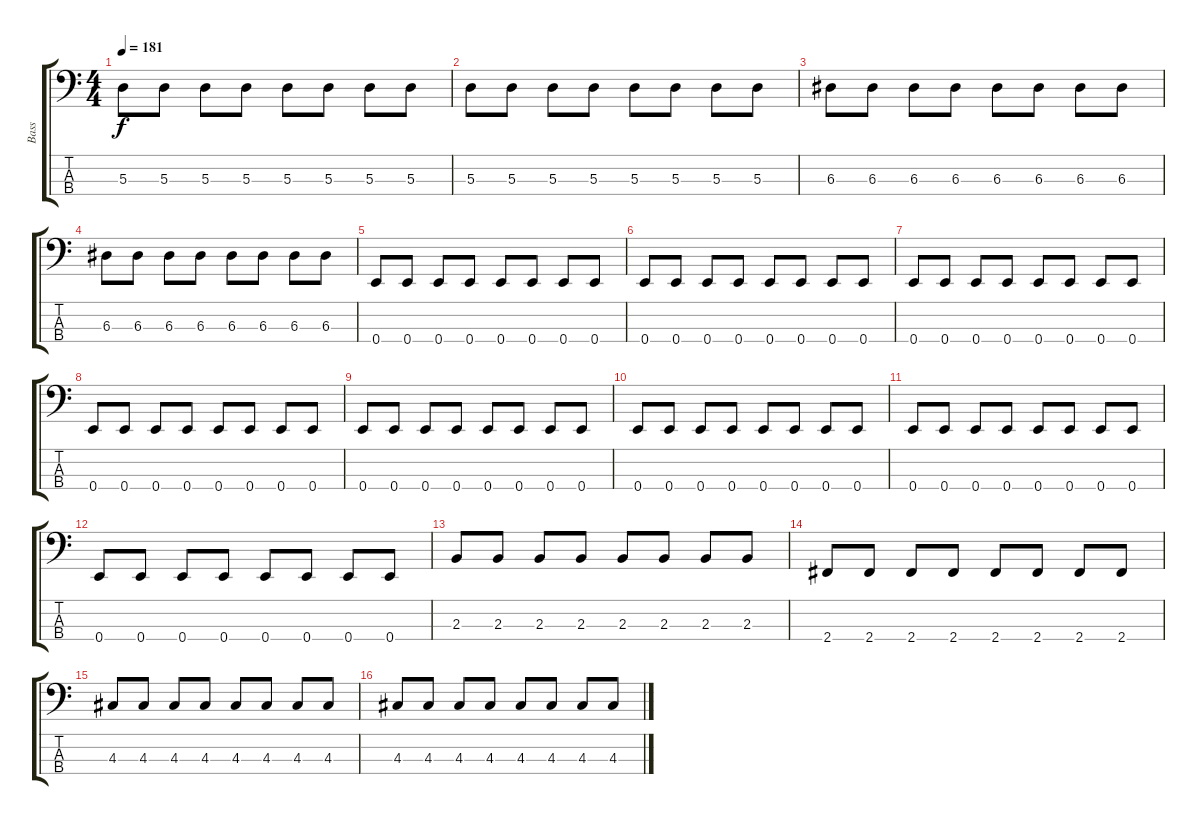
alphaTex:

\track ("Bass" "Bass") {instrument electricbassfinger}
\staff {score tabs}
\tuning (G2 D2 A1 E1) {hide}
\ts (4 4)
\tempo 181
\clef f4
\ks c
5.3.8{dy f} 5.3.8 5.3.8 5.3.8 5.3.8 5.3.8 5.3.8 5.3.8 |
5.3.8 5.3.8 5.3.8 5.3.8 5.3.8 5.3.8 5.3.8 5.3.8 |
6.3.8 6.3.8 6.3.8 6.3.8 6.3.8 6.3.8 6.3.8 6.3.8 |
6.3.8 6.3.8 6.3.8 6.3.8 6.3.8 6.3.8 6.3.8 6.3.8 |
0.4.8 0.4.8 0.4.8 0.4.8 0.4.8 0.4.8 0.4.8 0.4.8 |
0.4.8 0.4.8 0.4.8 0.4.8 0.4.8 0.4.8 0.4.8 0.4.8 |
0.4.8 0.4.8 0.4.8 0.4.8 0.4.8 0.4.8 0.4.8 0.4.8 |
0.4.8 0.4.8 0.4.8 0.4.8 0.4.8 0.4.8 0.4.8 0.4.8 |
0.4.8 0.4.8 0.4.8 0.4.8 0.4.8 0.4.8 0.4.8 0.4.8 |
0.4.8 0.4.8 0.4.8 0.4.8 0.4.8 0.4.8 0.4.8 0.4.8 |
0.4.8 0.4.8 0.4.8 0.4.8 0.4.8 0.4.8 0.4.8 0.4.8 |
0.4.8 0.4.8 0.4.8 0.4.8 0.4.8 0.4.8 0.4.8 0.4.8 |
2.3.8 2.3.8 2.3.8 2.3.8 2.3.8 2.3.8 2.3.8 2.3.8 |
2.4.8 2.4.8 2.4.8 2.4.8 2.4.8 2.4.8 2.4.8 2.4.8 |
4.3.8 4.3.8 4.3.8 4.3.8 4.3.8 4.3.8 4.3.8 4.3.8 |
4.3.8 4.3.8 4.3.8 4.3.8 4.3.8 4.3.8 4.3.8 4.3.8
